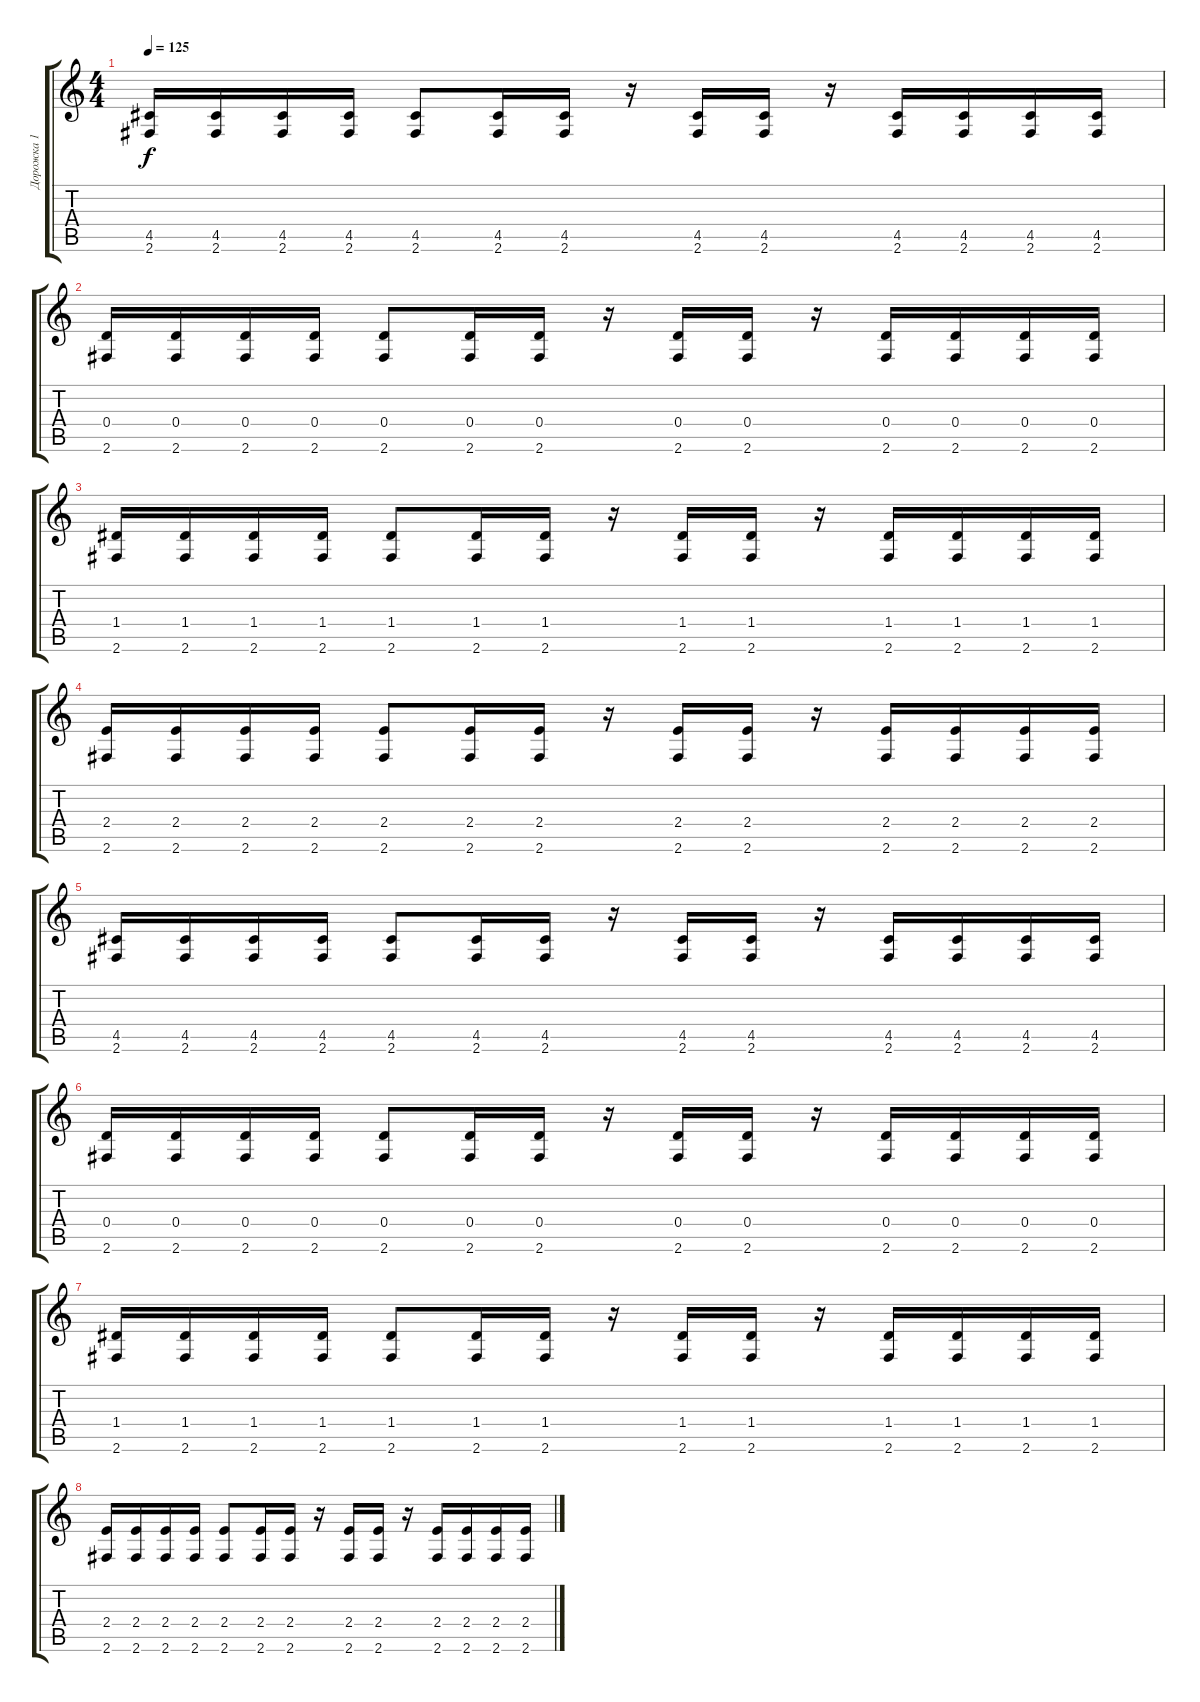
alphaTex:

\track ("Дорожка 1" "Дорожка 1") {instrument distortionguitar}
\staff {score tabs}
\tuning (E4 B3 G3 D3 A2 E2) {hide}
\ts (4 4)
\tempo 125
\clef g2
\ks c
(4.5 2.6).16{dy f instrument distortionguitar} (4.5 2.6).16 (4.5 2.6).16 (4.5 2.6).16 (4.5 2.6).8 (4.5 2.6).16 (4.5 2.6).16 r.16 (4.5 2.6).16 (4.5 2.6).16 r.16 (4.5 2.6).16 (4.5 2.6).16 (4.5 2.6).16 (4.5 2.6).16 |
(0.4 2.6).16 (0.4 2.6).16 (0.4 2.6).16 (0.4 2.6).16 (0.4 2.6).8 (0.4 2.6).16 (0.4 2.6).16 r.16 (0.4 2.6).16 (0.4 2.6).16 r.16 (0.4 2.6).16 (0.4 2.6).16 (0.4 2.6).16 (0.4 2.6).16 |
(1.4 2.6).16 (1.4 2.6).16 (1.4 2.6).16 (1.4 2.6).16 (1.4 2.6).8 (1.4 2.6).16 (1.4 2.6).16 r.16 (1.4 2.6).16 (1.4 2.6).16 r.16 (1.4 2.6).16 (1.4 2.6).16 (1.4 2.6).16 (1.4 2.6).16 |
(2.4 2.6).16 (2.4 2.6).16 (2.4 2.6).16 (2.4 2.6).16 (2.4 2.6).8 (2.4 2.6).16 (2.4 2.6).16 r.16 (2.4 2.6).16 (2.4 2.6).16 r.16 (2.4 2.6).16 (2.4 2.6).16 (2.4 2.6).16 (2.4 2.6).16 |
(4.5 2.6).16 (4.5 2.6).16 (4.5 2.6).16 (4.5 2.6).16 (4.5 2.6).8 (4.5 2.6).16 (4.5 2.6).16 r.16 (4.5 2.6).16 (4.5 2.6).16 r.16 (4.5 2.6).16 (4.5 2.6).16 (4.5 2.6).16 (4.5 2.6).16 |
(0.4 2.6).16 (0.4 2.6).16 (0.4 2.6).16 (0.4 2.6).16 (0.4 2.6).8 (0.4 2.6).16 (0.4 2.6).16 r.16 (0.4 2.6).16 (0.4 2.6).16 r.16 (0.4 2.6).16 (0.4 2.6).16 (0.4 2.6).16 (0.4 2.6).16 |
(1.4 2.6).16 (1.4 2.6).16 (1.4 2.6).16 (1.4 2.6).16 (1.4 2.6).8 (1.4 2.6).16 (1.4 2.6).16 r.16 (1.4 2.6).16 (1.4 2.6).16 r.16 (1.4 2.6).16 (1.4 2.6).16 (1.4 2.6).16 (1.4 2.6).16 |
(2.4 2.6).16 (2.4 2.6).16 (2.4 2.6).16 (2.4 2.6).16 (2.4 2.6).8 (2.4 2.6).16 (2.4 2.6).16 r.16 (2.4 2.6).16 (2.4 2.6).16 r.16 (2.4 2.6).16 (2.4 2.6).16 (2.4 2.6).16 (2.4 2.6).16
